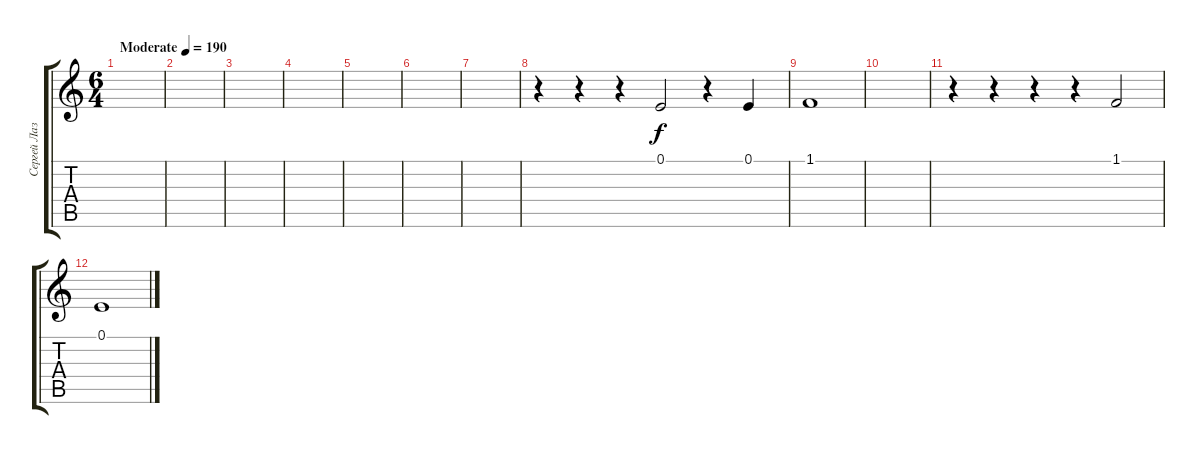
\track ("Сергей Лазарев" "Сергей Лаз") {instrument pad3polysynth}
\staff {score tabs}
\tuning (E4 B3 G3 D3 A2 E2) {hide}
\ts (6 4)
\tempo (190 "Moderate")
\clef g2
\ks c
|
|
|
|
|
|
|
r.4 r.4 r.4 0.1.2 r.4 0.1.4 |
1.1.1 |
|
r.4 r.4 r.4 r.4 1.1.2 |
0.1.1
